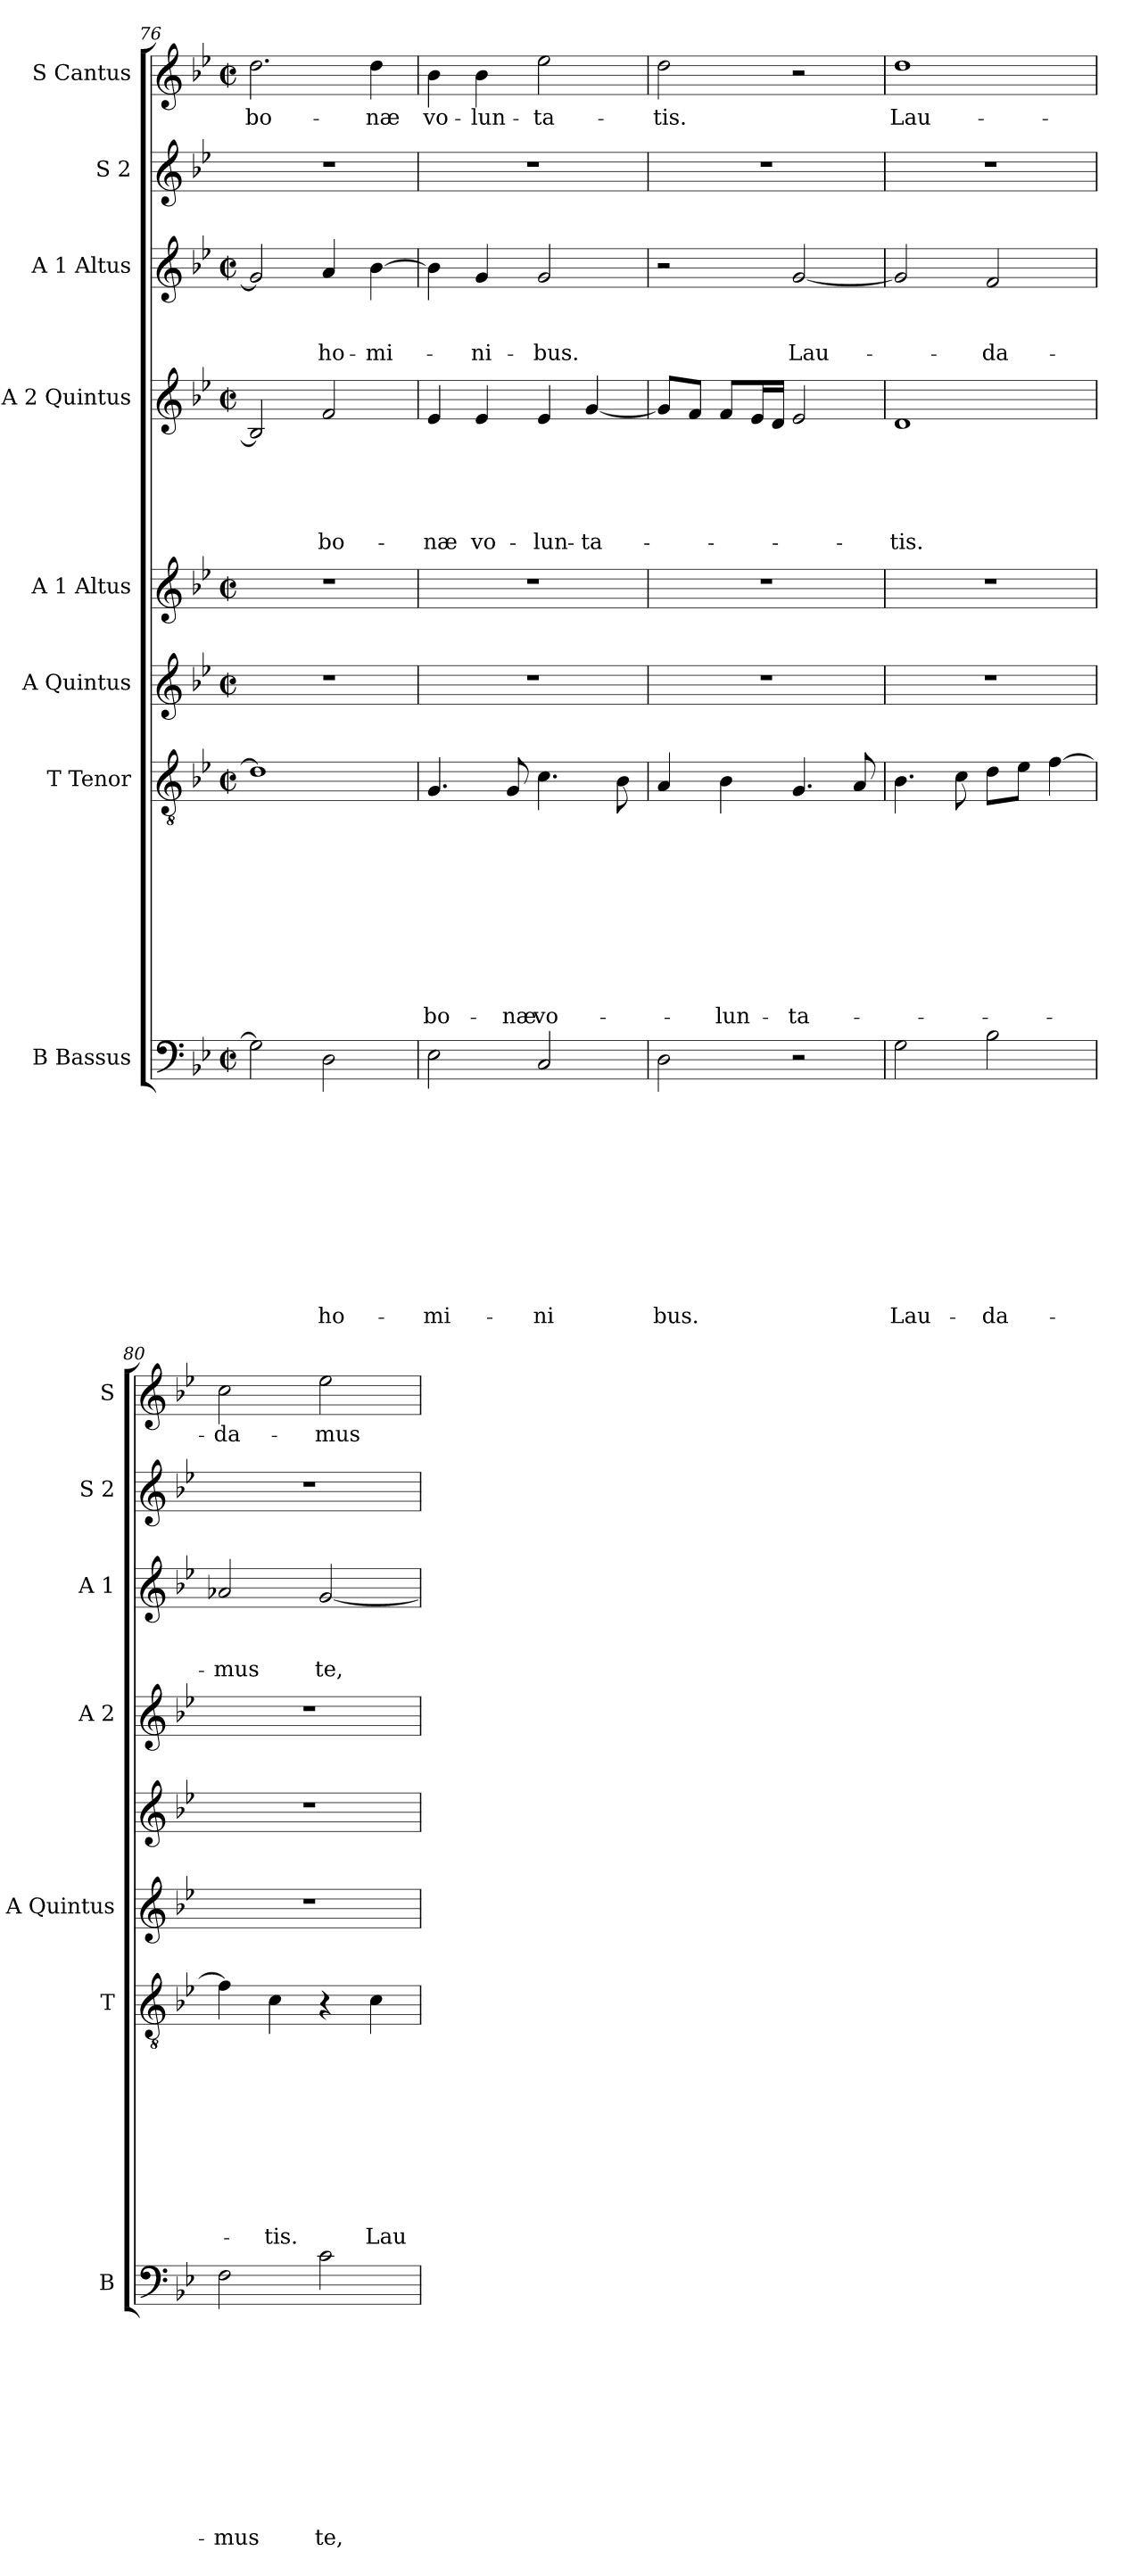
**kern	**text	**text	**text	**text	**text	**text	**text	**text	**text	**text	**text	**kern	**text	**text	**text	**text	**text	**text	**text	**text	**text	**text	**kern	**kern	**kern	**text	**text	**text	**text	**text	**kern	**text	**text	**text	**kern	**kern	**text
*part8	*part8	*part8	*part8	*part8	*part8	*part8	*part8	*part8	*part8	*part8	*part8	*part7	*part7	*part7	*part7	*part7	*part7	*part7	*part7	*part7	*part7	*part7	*part6	*part5	*part4	*part4	*part4	*part4	*part4	*part4	*part3	*part3	*part3	*part3	*part2	*part1	*part1
*staff8	*staff8	*staff8	*staff8	*staff8	*staff8	*staff8	*staff8	*staff8	*staff8	*staff8	*staff8	*staff7	*staff7	*staff7	*staff7	*staff7	*staff7	*staff7	*staff7	*staff7	*staff7	*staff7	*staff6	*staff5	*staff4	*staff4	*staff4	*staff4	*staff4	*staff4	*staff3	*staff3	*staff3	*staff3	*staff2	*staff1	*staff1
*I"B Bassus	*	*	*	*	*	*	*	*	*	*	*	*I"T Tenor	*	*	*	*	*	*	*	*	*	*	*I"A Quintus	*I"A 1 Altus	*I"A 2 Quintus	*	*	*	*	*	*I"A 1 Altus	*	*	*	*I"S 2	*I"S Cantus	*
*I'B	*	*	*	*	*	*	*	*	*	*	*	*I'T	*	*	*	*	*	*	*	*	*	*	*I'A Quintus	*	*I'A 2	*	*	*	*	*	*I'A 1	*	*	*	*I'S 2	*I'S	*
*clefF4	*	*	*	*	*	*	*	*	*	*	*	*clefGv2	*	*	*	*	*	*	*	*	*	*	*clefG2	*clefG2	*clefG2	*	*	*	*	*	*clefG2	*	*	*	*clefG2	*clefG2	*
*k[b-e-]	*	*	*	*	*	*	*	*	*	*	*	*k[b-e-]	*	*	*	*	*	*	*	*	*	*	*k[b-e-]	*k[b-e-]	*k[b-e-]	*	*	*	*	*	*k[b-e-]	*	*	*	*k[b-e-]	*k[b-e-]	*
*B-:	*	*	*	*	*	*	*	*	*	*	*	*B-:	*	*	*	*	*	*	*	*	*	*	*B-:	*B-:	*B-:	*	*	*	*	*	*B-:	*	*	*	*B-:	*B-:	*
*M2/2	*	*	*	*	*	*	*	*	*	*	*	*M2/2	*	*	*	*	*	*	*	*	*	*	*M2/2	*M2/2	*M2/2	*	*	*	*	*	*M2/2	*	*	*	*	*M2/2	*
*met(c|)	*	*	*	*	*	*	*	*	*	*	*	*met(c|)	*	*	*	*	*	*	*	*	*	*	*met(c|)	*met(c|)	*met(c|)	*	*	*	*	*	*met(c|)	*	*	*	*	*met(c|)	*
=76	=76	=76	=76	=76	=76	=76	=76	=76	=76	=76	=76	=76	=76	=76	=76	=76	=76	=76	=76	=76	=76	=76	=76	=76	=76	=76	=76	=76	=76	=76	=76	=76	=76	=76	=76	=76	=76
!	!	!	!	!	!	!	!	!	!	!	!	!	!	!	!	!	!	!	!	!	!	!	!	!	!	!	!	!	!	!	!	!	!	!	!	!	!LO:LY:b
2G\]	.	.	.	.	.	.	.	.	.	.	.	1d]	.	.	.	.	.	.	.	.	.	.	1r	1r	2B-/]	.	.	.	.	.	2g/]	.	.	.	1r	2.dd\	bo-
!	!	!	!	!	!	!	!	!	!	!	!LO:LY:b	!	!	!	!	!	!	!	!	!	!	!	!	!	!	!	!	!	!	!LO:LY:b	!	!	!	!LO:LY:b	!	!	!
2D\	.	.	.	.	.	.	.	.	.	.	ho-	.	.	.	.	.	.	.	.	.	.	.	.	.	2f/	.	.	.	.	-bo-	4a/	.	.	ho-	.	.	.
!	!	!	!	!	!	!	!	!	!	!	!	!	!	!	!	!	!	!	!	!	!	!	!	!	!	!	!	!	!	!	!	!	!	!LO:LY:b	!	!	!LO:LY:b
.	.	.	.	.	.	.	.	.	.	.	.	.	.	.	.	.	.	.	.	.	.	.	.	.	.	.	.	.	.	.	[<4b-\	.	.	-mi-	.	4dd\	-næ
!!LO:LB:g=z
=77	=77	=77	=77	=77	=77	=77	=77	=77	=77	=77	=77	=77	=77	=77	=77	=77	=77	=77	=77	=77	=77	=77	=77	=77	=77	=77	=77	=77	=77	=77	=77	=77	=77	=77	=77	=77	=77
!	!	!	!	!	!	!	!	!	!	!	!LO:LY:b	!	!	!	!	!	!	!	!	!	!	!LO:LY:b	!	!	!	!	!	!	!	!LO:LY:b	!	!	!	!	!	!	!LO:LY:b
2E-\	.	.	.	.	.	.	.	.	.	.	-mi-	4.G/	.	.	.	.	.	.	.	.	.	bo-	1r	1r	4e-/	.	.	.	.	-næ	4b-\]	.	.	.	1r	4b-\	vo-
!	!	!	!	!	!	!	!	!	!	!	!	!	!	!	!	!	!	!	!	!	!	!	!	!	!	!	!	!	!	!LO:LY:b	!	!	!	!LO:LY:b	!	!	!LO:LY:b
.	.	.	.	.	.	.	.	.	.	.	.	.	.	.	.	.	.	.	.	.	.	.	.	.	4e-/	.	.	.	.	vo-	4g/	.	.	-ni-	.	4b-\	-lun-
!	!	!	!	!	!	!	!	!	!	!	!	!	!	!	!	!	!	!	!	!	!	!LO:LY:b	!	!	!	!	!	!	!	!	!	!	!	!	!	!	!
.	.	.	.	.	.	.	.	.	.	.	.	8G/	.	.	.	.	.	.	.	.	.	-næ	.	.	.	.	.	.	.	.	.	.	.	.	.	.	.
!	!	!	!	!	!	!	!	!	!	!	!LO:LY:b	!	!	!	!	!	!	!	!	!	!	!LO:LY:b	!	!	!	!	!	!	!	!LO:LY:b	!	!	!	!LO:LY:b	!	!	!LO:LY:b
2C/	.	.	.	.	.	.	.	.	.	.	-ni	4.c\	.	.	.	.	.	.	.	.	.	vo-	.	.	4e-/	.	.	.	.	-lun-	2g/	.	.	-bus.	.	2ee-\	-ta-
!	!	!	!	!	!	!	!	!	!	!	!	!	!	!	!	!	!	!	!	!	!	!	!	!	!	!	!	!	!	!LO:LY:b	!	!	!	!	!	!	!
.	.	.	.	.	.	.	.	.	.	.	.	.	.	.	.	.	.	.	.	.	.	.	.	.	[<4g/	.	.	.	.	-ta-	.	.	.	.	.	.	.
.	.	.	.	.	.	.	.	.	.	.	.	8B-\	.	.	.	.	.	.	.	.	.	.	.	.	.	.	.	.	.	.	.	.	.	.	.	.	.
=78	=78	=78	=78	=78	=78	=78	=78	=78	=78	=78	=78	=78	=78	=78	=78	=78	=78	=78	=78	=78	=78	=78	=78	=78	=78	=78	=78	=78	=78	=78	=78	=78	=78	=78	=78	=78	=78
!	!	!	!	!	!	!	!	!	!	!	!LO:LY:b	!	!	!	!	!	!	!	!	!	!	!	!	!	!	!	!	!	!	!	!	!	!	!	!	!	!LO:LY:b
2D\	.	.	.	.	.	.	.	.	.	.	bus.	4A/	.	.	.	.	.	.	.	.	.	.	1r	1r	8g/L]	.	.	.	.	.	2r	.	.	.	1r	2dd\	-tis.
.	.	.	.	.	.	.	.	.	.	.	.	.	.	.	.	.	.	.	.	.	.	.	.	.	8f/J	.	.	.	.	.	.	.	.	.	.	.	.
!	!	!	!	!	!	!	!	!	!	!	!	!	!	!	!	!	!	!	!	!	!	!LO:LY:b	!	!	!	!	!	!	!	!	!	!	!	!	!	!	!
.	.	.	.	.	.	.	.	.	.	.	.	4B-\	.	.	.	.	.	.	.	.	.	-lun-	.	.	8f/L	.	.	.	.	.	.	.	.	.	.	.	.
.	.	.	.	.	.	.	.	.	.	.	.	.	.	.	.	.	.	.	.	.	.	.	.	.	16e-/L	.	.	.	.	.	.	.	.	.	.	.	.
.	.	.	.	.	.	.	.	.	.	.	.	.	.	.	.	.	.	.	.	.	.	.	.	.	16d/JJ	.	.	.	.	.	.	.	.	.	.	.	.
!	!	!	!	!	!	!	!	!	!	!	!	!	!	!	!	!	!	!	!	!	!	!LO:LY:b	!	!	!	!	!	!	!	!	!	!	!	!LO:LY:b	!	!	!
2r	.	.	.	.	.	.	.	.	.	.	.	4.G/	.	.	.	.	.	.	.	.	.	-ta-	.	.	2e-/	.	.	.	.	.	[<2g/	.	.	Lau-	.	2r	.
.	.	.	.	.	.	.	.	.	.	.	.	8A/	.	.	.	.	.	.	.	.	.	.	.	.	.	.	.	.	.	.	.	.	.	.	.	.	.
=79	=79	=79	=79	=79	=79	=79	=79	=79	=79	=79	=79	=79	=79	=79	=79	=79	=79	=79	=79	=79	=79	=79	=79	=79	=79	=79	=79	=79	=79	=79	=79	=79	=79	=79	=79	=79	=79
!	!	!	!	!	!	!	!	!	!	!	!LO:LY:b	!	!	!	!	!	!	!	!	!	!	!	!	!	!	!	!	!	!	!LO:LY:b	!	!	!	!	!	!	!LO:LY:b
2G\	.	.	.	.	.	.	.	.	.	.	Lau-	4.B-\	.	.	.	.	.	.	.	.	.	.	1r	1r	1d	.	.	.	.	-tis.	2g/]	.	.	.	1r	1dd	Lau-
.	.	.	.	.	.	.	.	.	.	.	.	8c\	.	.	.	.	.	.	.	.	.	.	.	.	.	.	.	.	.	.	.	.	.	.	.	.	.
!	!	!	!	!	!	!	!	!	!	!	!LO:LY:b	!	!	!	!	!	!	!	!	!	!	!	!	!	!	!	!	!	!	!	!	!	!	!LO:LY:b	!	!	!
2B-\	.	.	.	.	.	.	.	.	.	.	-da-	8d\L	.	.	.	.	.	.	.	.	.	.	.	.	.	.	.	.	.	.	2f/	.	.	-da-	.	.	.
.	.	.	.	.	.	.	.	.	.	.	.	8e-\J	.	.	.	.	.	.	.	.	.	.	.	.	.	.	.	.	.	.	.	.	.	.	.	.	.
.	.	.	.	.	.	.	.	.	.	.	.	[>4f\	.	.	.	.	.	.	.	.	.	.	.	.	.	.	.	.	.	.	.	.	.	.	.	.	.
=80	=80	=80	=80	=80	=80	=80	=80	=80	=80	=80	=80	=80	=80	=80	=80	=80	=80	=80	=80	=80	=80	=80	=80	=80	=80	=80	=80	=80	=80	=80	=80	=80	=80	=80	=80	=80	=80
!	!	!	!	!	!	!	!	!	!	!	!LO:LY:b	!	!	!	!	!	!	!	!	!	!	!	!	!	!	!	!	!	!	!	!	!	!	!LO:LY:b	!	!	!LO:LY:b
2F\	.	.	.	.	.	.	.	.	.	.	-mus	4f\]	.	.	.	.	.	.	.	.	.	.	1r	1r	1r	.	.	.	.	.	2a-X/	.	.	-mus	1r	2cc\	-da-
!	!	!	!	!	!	!	!	!	!	!	!	!	!	!	!	!	!	!	!	!	!	!LO:LY:b	!	!	!	!	!	!	!	!	!	!	!	!	!	!	!
.	.	.	.	.	.	.	.	.	.	.	.	4c\	.	.	.	.	.	.	.	.	.	-tis.	.	.	.	.	.	.	.	.	.	.	.	.	.	.	.
!	!	!	!	!	!	!	!	!	!	!	!LO:LY:b	!	!	!	!	!	!	!	!	!	!	!	!	!	!	!	!	!	!	!	!	!	!	!LO:LY:b	!	!	!LO:LY:b
2c\	.	.	.	.	.	.	.	.	.	.	te,	4r	.	.	.	.	.	.	.	.	.	.	.	.	.	.	.	.	.	.	[<2g/	.	.	te,	.	2ee-\	-mus
!	!	!	!	!	!	!	!	!	!	!	!	!	!	!	!	!	!	!	!	!	!	!LO:LY:b	!	!	!	!	!	!	!	!	!	!	!	!	!	!	!
.	.	.	.	.	.	.	.	.	.	.	.	4c\	.	.	.	.	.	.	.	.	.	Lau-	.	.	.	.	.	.	.	.	.	.	.	.	.	.	.
=	=	=	=	=	=	=	=	=	=	=	=	=	=	=	=	=	=	=	=	=	=	=	=	=	=	=	=	=	=	=	=	=	=	=	=	=	=
*-	*-	*-	*-	*-	*-	*-	*-	*-	*-	*-	*-	*-	*-	*-	*-	*-	*-	*-	*-	*-	*-	*-	*-	*-	*-	*-	*-	*-	*-	*-	*-	*-	*-	*-	*-	*-	*-
